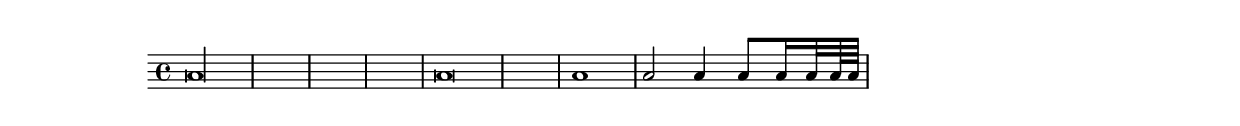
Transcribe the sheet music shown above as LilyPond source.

\header {
texidoc="Automatic beamer behaves nicely."
}
\version "1.7.18"

\include "paper16.ly"
\paper  { linewidth = 390.000000 \pt } 

\score {
  \notes \relative c'' {
    a\longa a\breve  
    a1 a2 a4 a8 a16 a32 a64 a64 
  }
  \paper {
    \translator {
      \StaffContext
	\remove "Clef_engraver"
%%	\remove "Staff_symbol_engraver"
    }
  }
}
%% new-chords-done %%